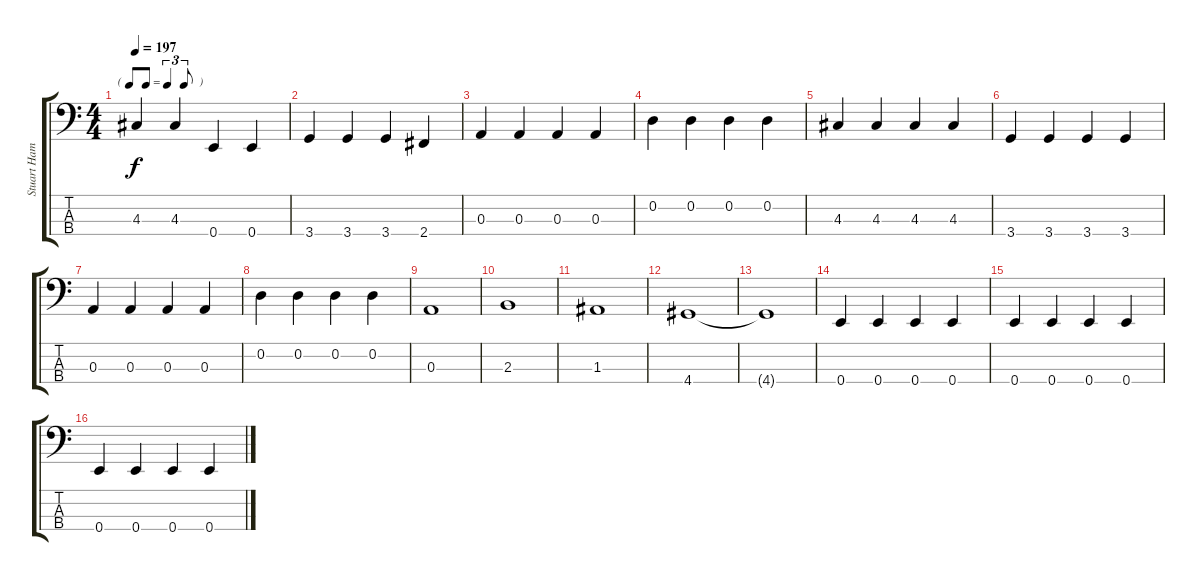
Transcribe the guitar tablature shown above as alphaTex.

\track ("Stuart Hamm Bass" "Stuart Ham") {instrument electricbassfinger}
\staff {score tabs}
\tuning (G2 D2 A1 E1) {hide}
\ts (4 4)
\tf triplet8th
\tempo 197
\clef f4
\ks c
4.3.4{dy f} 4.3.4 0.4.4 0.4.4 |
3.4.4 3.4.4 3.4.4 2.4.4 |
0.3.4 0.3.4 0.3.4 0.3.4 |
0.2.4 0.2.4 0.2.4 0.2.4 |
4.3.4 4.3.4 4.3.4 4.3.4 |
3.4.4 3.4.4 3.4.4 3.4.4 |
0.3.4 0.3.4 0.3.4 0.3.4 |
0.2.4 0.2.4 0.2.4 0.2.4 |
0.3.1 |
2.3.1 |
1.3.1 |
4.4.1 |
4.4{t}.1 |
0.4.4 0.4.4 0.4.4 0.4.4 |
0.4.4 0.4.4 0.4.4 0.4.4 |
0.4.4 0.4.4 0.4.4 0.4.4
